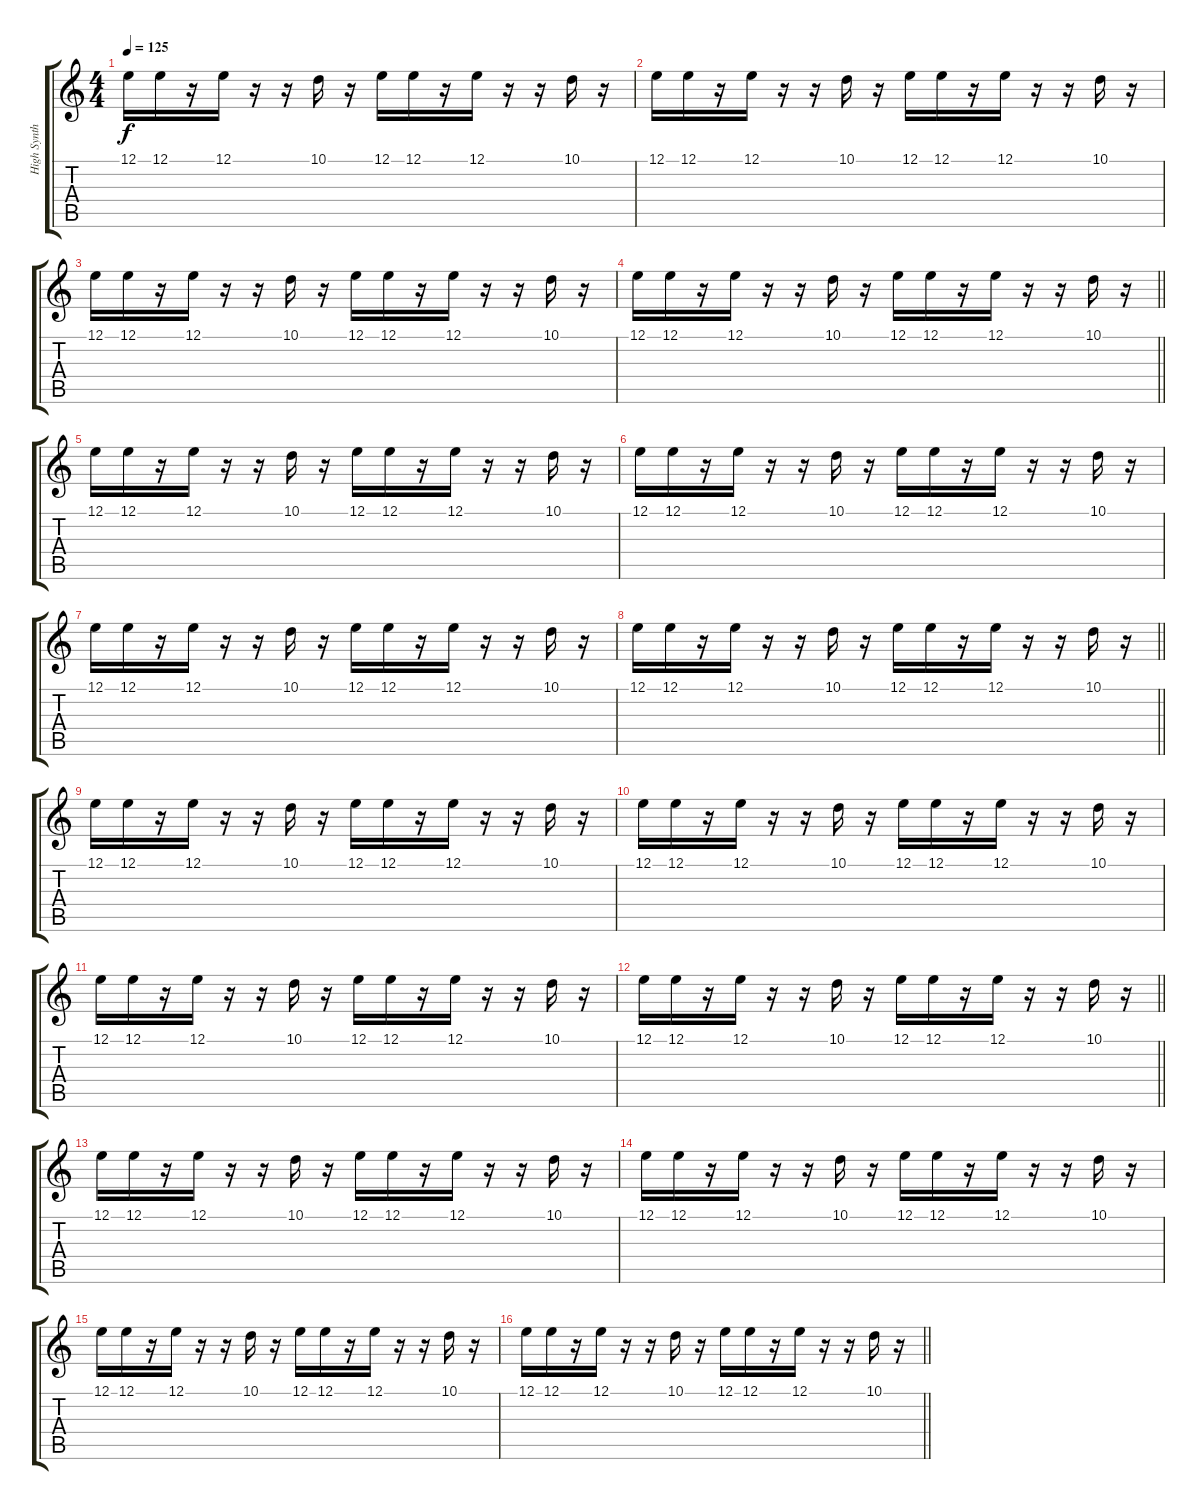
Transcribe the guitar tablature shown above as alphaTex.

\track ("High Synth (Gillian)" "High Synth") {instrument lead8bassandlead}
\staff {score tabs}
\tuning (E4 B3 G3 D3 A2 E2) {hide}
\ts (4 4)
\tempo 125
\clef g2
\ks c
12.1.16{dy f} 12.1.16 r.16 12.1.16 r.16 r.16 10.1.16 r.16 12.1.16 12.1.16 r.16 12.1.16 r.16 r.16 10.1.16 r.16 |
12.1.16 12.1.16 r.16 12.1.16 r.16 r.16 10.1.16 r.16 12.1.16 12.1.16 r.16 12.1.16 r.16 r.16 10.1.16 r.16 |
12.1.16 12.1.16 r.16 12.1.16 r.16 r.16 10.1.16 r.16 12.1.16 12.1.16 r.16 12.1.16 r.16 r.16 10.1.16 r.16 |
\barLineRight lightlight
12.1.16 12.1.16 r.16 12.1.16 r.16 r.16 10.1.16 r.16 12.1.16 12.1.16 r.16 12.1.16 r.16 r.16 10.1.16 r.16 |
12.1.16 12.1.16 r.16 12.1.16 r.16 r.16 10.1.16 r.16 12.1.16 12.1.16 r.16 12.1.16 r.16 r.16 10.1.16 r.16 |
12.1.16 12.1.16 r.16 12.1.16 r.16 r.16 10.1.16 r.16 12.1.16 12.1.16 r.16 12.1.16 r.16 r.16 10.1.16 r.16 |
12.1.16 12.1.16 r.16 12.1.16 r.16 r.16 10.1.16 r.16 12.1.16 12.1.16 r.16 12.1.16 r.16 r.16 10.1.16 r.16 |
\barLineRight lightlight
12.1.16 12.1.16 r.16 12.1.16 r.16 r.16 10.1.16 r.16 12.1.16 12.1.16 r.16 12.1.16 r.16 r.16 10.1.16 r.16 |
12.1.16 12.1.16 r.16 12.1.16 r.16 r.16 10.1.16 r.16 12.1.16 12.1.16 r.16 12.1.16 r.16 r.16 10.1.16 r.16 |
12.1.16 12.1.16 r.16 12.1.16 r.16 r.16 10.1.16 r.16 12.1.16 12.1.16 r.16 12.1.16 r.16 r.16 10.1.16 r.16 |
12.1.16 12.1.16 r.16 12.1.16 r.16 r.16 10.1.16 r.16 12.1.16 12.1.16 r.16 12.1.16 r.16 r.16 10.1.16 r.16 |
\barLineRight lightlight
12.1.16 12.1.16 r.16 12.1.16 r.16 r.16 10.1.16 r.16 12.1.16 12.1.16 r.16 12.1.16 r.16 r.16 10.1.16 r.16 |
12.1.16 12.1.16 r.16 12.1.16 r.16 r.16 10.1.16 r.16 12.1.16 12.1.16 r.16 12.1.16 r.16 r.16 10.1.16 r.16 |
12.1.16 12.1.16 r.16 12.1.16 r.16 r.16 10.1.16 r.16 12.1.16 12.1.16 r.16 12.1.16 r.16 r.16 10.1.16 r.16 |
12.1.16 12.1.16 r.16 12.1.16 r.16 r.16 10.1.16 r.16 12.1.16 12.1.16 r.16 12.1.16 r.16 r.16 10.1.16 r.16 |
\barLineRight lightlight
12.1.16 12.1.16 r.16 12.1.16 r.16 r.16 10.1.16 r.16 12.1.16 12.1.16 r.16 12.1.16 r.16 r.16 10.1.16 r.16
